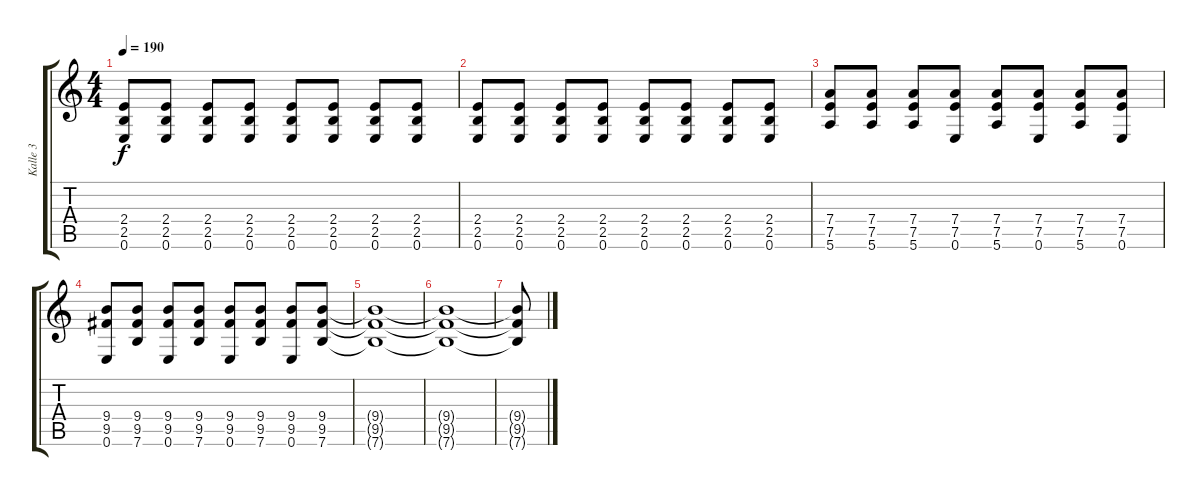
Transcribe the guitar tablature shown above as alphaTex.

\track ("Kalle 3" "Kalle 3") {instrument distortionguitar}
\staff {score tabs}
\tuning (E4 B3 G3 D3 A2 E2) {hide}
\ts (4 4)
\tempo 190
\clef g2
\ks c
(2.4 2.5 0.6).8{dy f} (2.4 2.5 0.6).8 (2.4 2.5 0.6).8 (2.4 2.5 0.6).8 (2.4 2.5 0.6).8 (2.4 2.5 0.6).8 (2.4 2.5 0.6).8 (2.4 2.5 0.6).8 |
(2.4 2.5 0.6).8 (2.4 2.5 0.6).8 (2.4 2.5 0.6).8 (2.4 2.5 0.6).8 (2.4 2.5 0.6).8 (2.4 2.5 0.6).8 (2.4 2.5 0.6).8 (2.4 2.5 0.6).8 |
(7.4 7.5 5.6).8 (7.4 7.5 5.6).8 (7.4 7.5 5.6).8 (7.4 7.5 0.6).8 (7.4 7.5 5.6).8 (7.4 7.5 0.6).8 (7.4 7.5 5.6).8 (7.4 7.5 0.6).8 |
(9.4 9.5 0.6).8 (9.4 9.5 7.6).8 (9.4 9.5 0.6).8 (9.4 9.5 7.6).8 (9.4 9.5 0.6).8 (9.4 9.5 7.6).8 (9.4 9.5 0.6).8 (9.4 9.5 7.6).8 |
(9.4{t} 9.5{t} 7.6{t}).1 |
(9.4{t} 9.5{t} 7.6{t}).1 |
(9.4{t} 9.5{t} 7.6{t}).8
